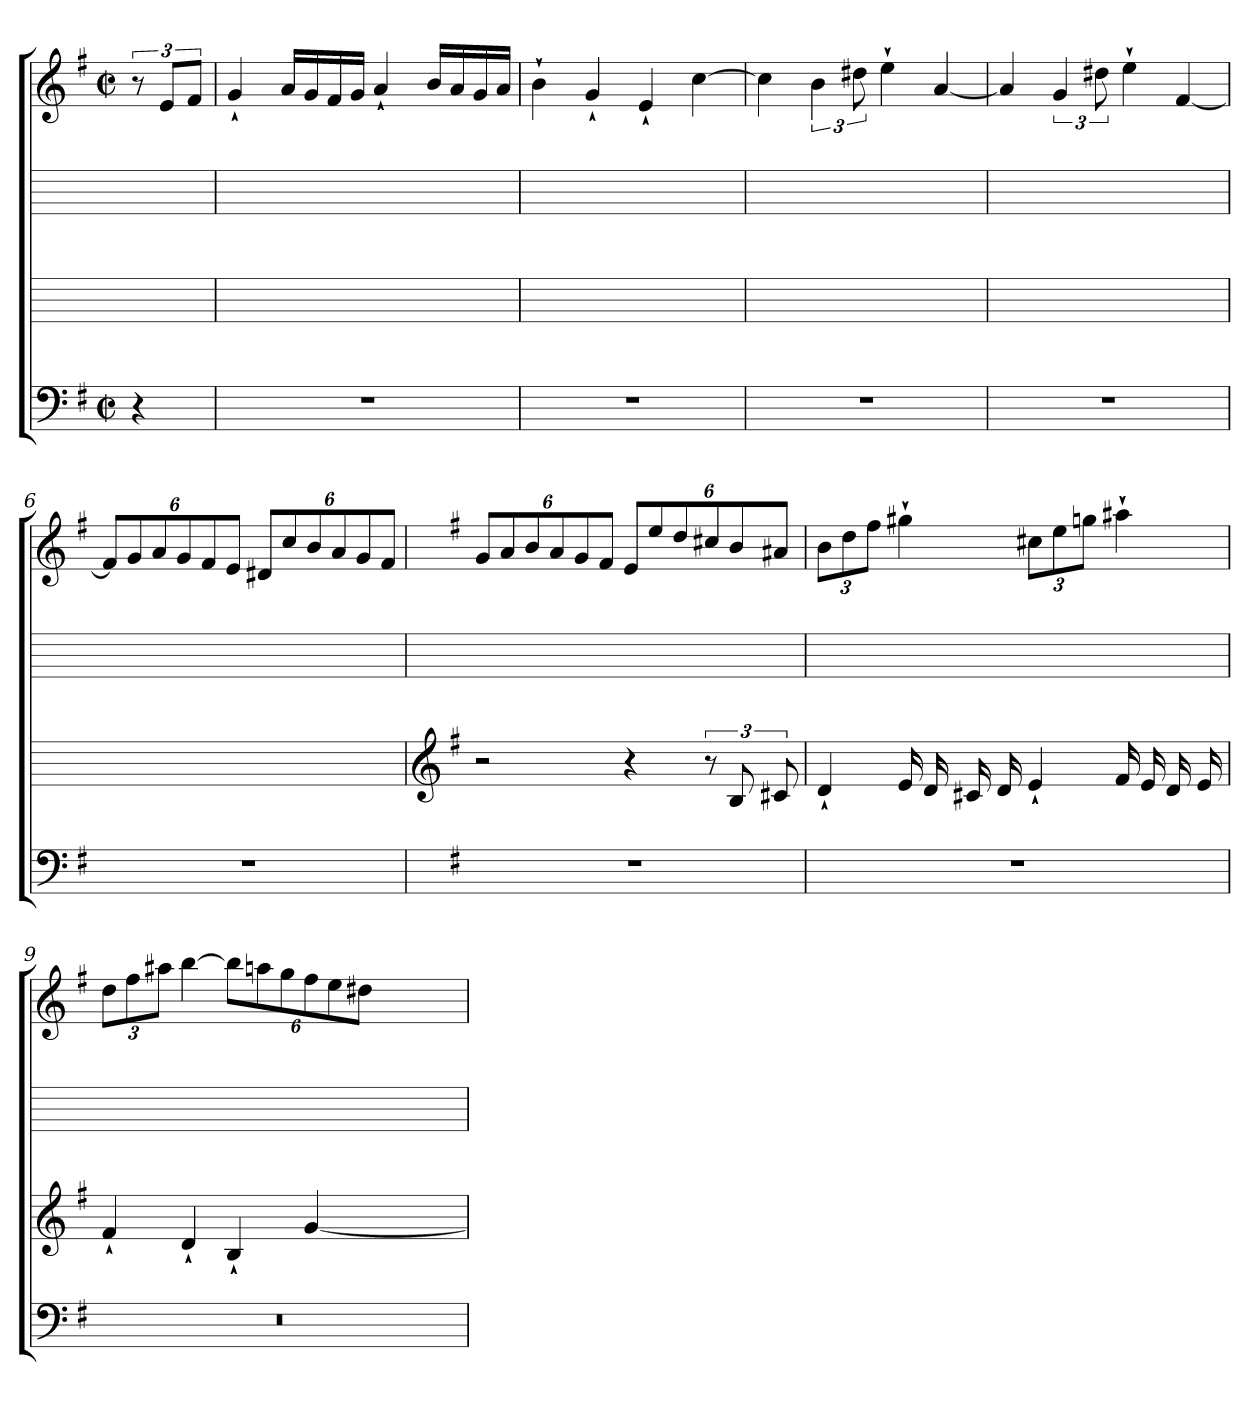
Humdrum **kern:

**kern	**kern	**kern	**kern
*part4	*part3	*part2	*part1
*staff4	*staff3	*staff2	*staff1
*clefF4	*	*	*clefG2
*k[f#]	*	*	*k[f#]
*e:	*	*	*e:
*M2/2	*	*	*M2/2
*met(c|)	*	*	*met(c|)
*MM104	*MM104	*MM104	*MM104
=1	=1	=1	=1
4r	4ryy	4ryy	12r
.	.	.	12e/L
.	.	.	12f#/J
=2	=2	=2	=2
1r	1ryy	1ryy	4g`
.	.	.	16a/LL
.	.	.	16g/
.	.	.	16f#/
.	.	.	16g/JJ
.	.	.	4a`
.	.	.	16b/LL
.	.	.	16a/
.	.	.	16g/
.	.	.	16a/JJ
=3	=3	=3	=3
1r	1ryy	1ryy	4b`
.	.	.	4g`
.	.	.	4e`
.	.	.	[4cc
=4	=4	=4	=4
1r	1ryy	1ryy	4cc]
.	.	.	6b
.	.	.	12dd#X
.	.	.	4ee`
.	.	.	[4a
=5	=5	=5	=5
1r	1ryy	1ryy	4a]
.	.	.	6g
.	.	.	12dd#X
.	.	.	4ee`
.	.	.	[4f#
=6	=6	=6	=6
1r	1ryy	1ryy	12f#/L]
.	.	.	12g/
.	.	.	12a/
.	.	.	12g/
.	.	.	12f#/
.	.	.	12e/J
.	.	.	12d#X/L
.	.	.	12cc/
.	.	.	12b/
.	.	.	12a/
.	.	.	12g/
.	.	.	12f#/J
=7	=7	=7	=7
*	*clefG2	*	*
*	*k[f#]	*	*
1r	2r	1ryy	12g/L
.	.	.	12a/
.	.	.	12b/
.	.	.	12a/
.	.	.	12g/
.	.	.	12f#/J
.	4r	.	12e/L
.	.	.	12ee/
.	.	.	12dd/
.	12r	.	12cc#X/
.	12B	.	12b/
.	12c#X	.	12a#X/J
=8	=8	=8	=8
1r	4d`	1ryy	12b\L
.	.	.	12dd\
.	.	.	12ff#\J
.	16e	.	4gg#X`
.	16d	.	.
.	16c#X	.	.
.	16d	.	.
.	4e`	.	12cc#X\L
.	.	.	12ee\
.	.	.	12ggn\J
.	16f#	.	4aa#X`
.	16e	.	.
.	16d	.	.
.	16e	.	.
=9	=9	=9	=9
1r	4f#`	1ryy	12dd\L
.	.	.	12ff#\
.	.	.	12aa#X\J
.	4d`	.	[4bb
.	4B`	.	12bb\L]
.	.	.	12aan\
.	.	.	12gg\
.	[4g	.	12ff#\
.	.	.	12ee\
.	.	.	12dd#X\J
=	=	=	=
*-	*-	*-	*-
